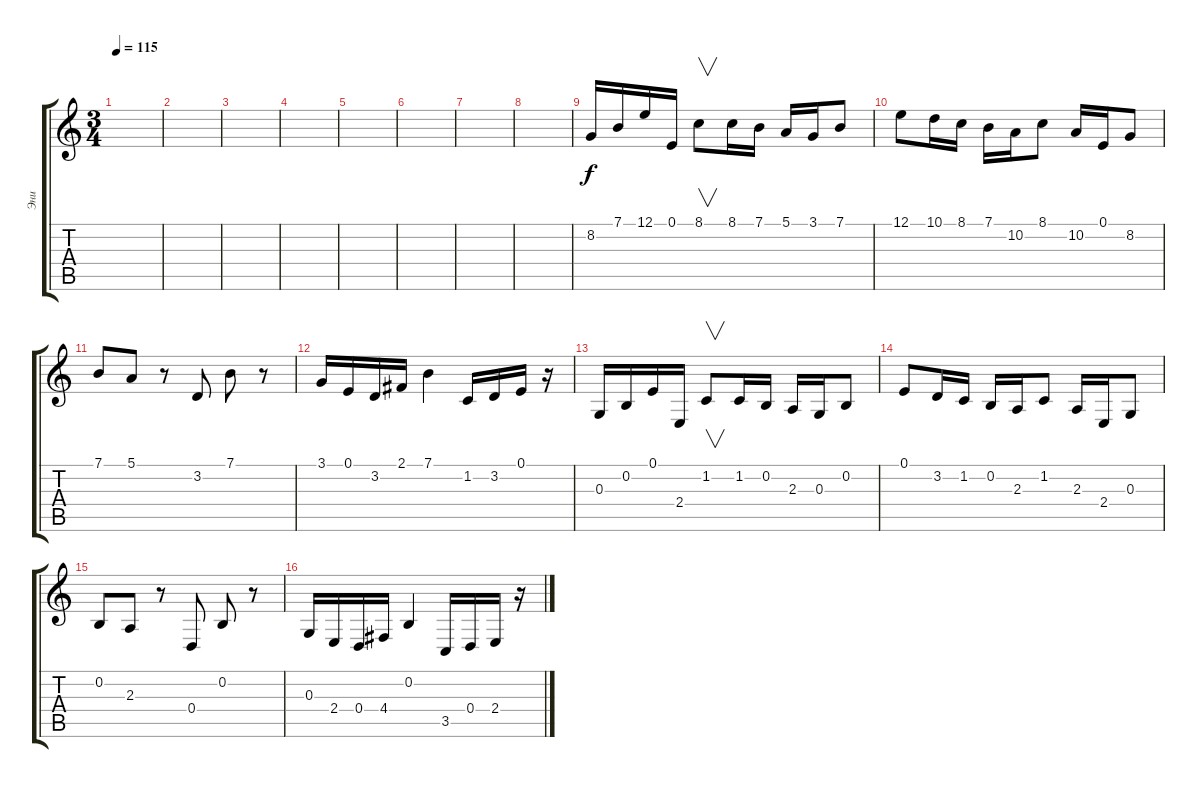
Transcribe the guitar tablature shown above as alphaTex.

\track ("Эни" "Эни") {instrument flute}
\staff {score tabs}
\tuning (E4 B3 G3 D3 A2 E2) {hide}
\ts (3 4)
\tempo 115
\clef g2
\ks c
|
|
|
|
|
|
|
|
8.2.16 7.1.16 12.1.16 0.1.16 8.1.8{v} 8.1.16 7.1.16 5.1.16 3.1.16 7.1.8 |
12.1.8 10.1.16 8.1.16 7.1.16 10.2.16 8.1.8 10.2.16 0.1.16 8.2.8 |
7.1.8 5.1.8 r.8 3.2.8 7.1.8 r.8 |
3.1.16 0.1.16 3.2.16 2.1.16 7.1.4 1.2.16 3.2.16 0.1.16 r.16 |
0.3.16 0.2.16 0.1.16 2.4.16 1.2.8{v} 1.2.16 0.2.16 2.3.16 0.3.16 0.2.8 |
0.1.8 3.2.16 1.2.16 0.2.16 2.3.16 1.2.8 2.3.16 2.4.16 0.3.8 |
0.2.8 2.3.8 r.8 0.4.8 0.2.8 r.8 |
0.3.16 2.4.16 0.4.16 4.4.16 0.2.4 3.5.16 0.4.16 2.4.16 r.16
